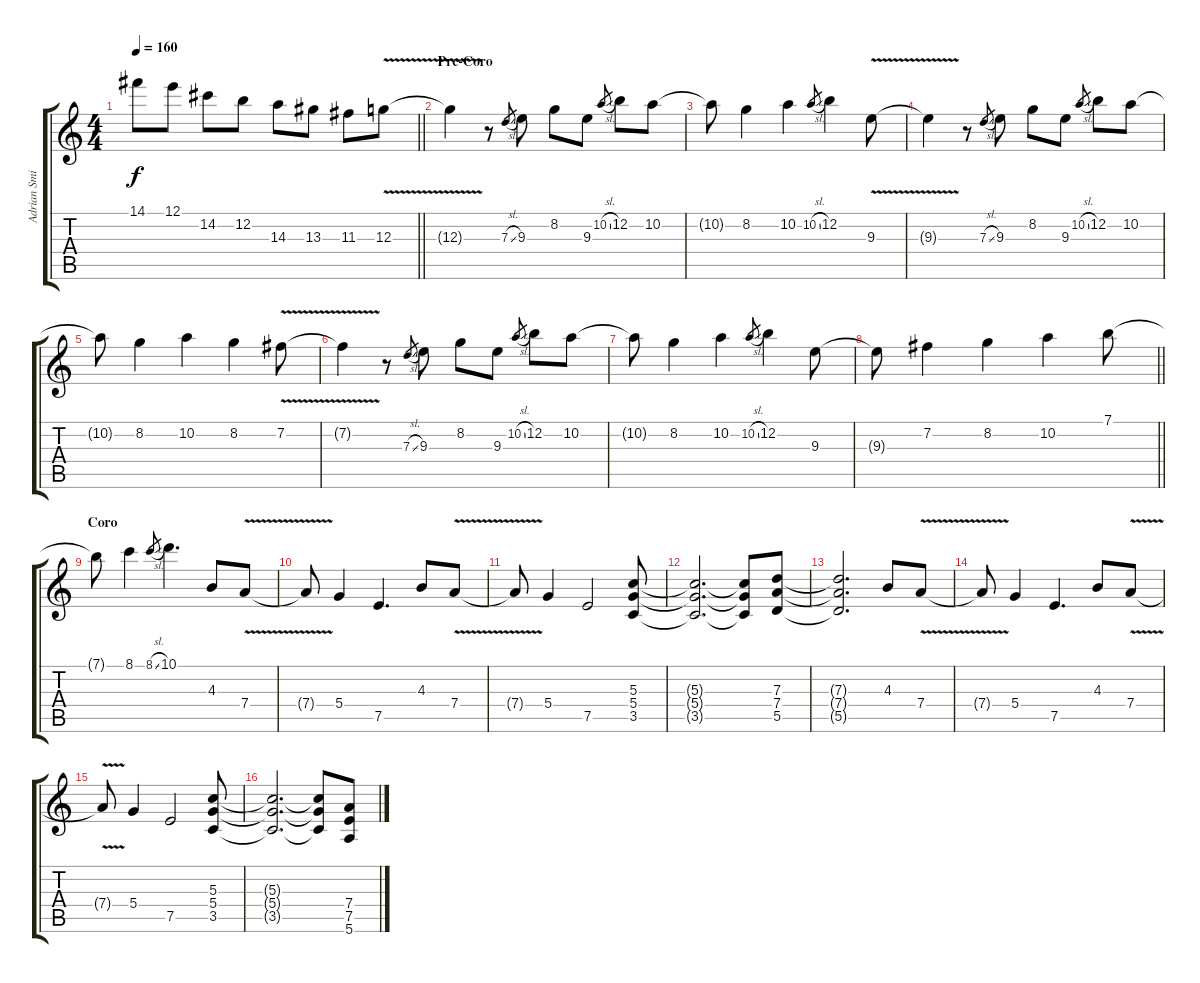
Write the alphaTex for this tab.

\track ("Adrian Smith" "Adrian Smi") {instrument distortionguitar}
\staff {score tabs}
\tuning (E4 B3 G3 D3 A2 E2) {hide}
\ts (4 4)
\tempo 160
\clef g2
\barLineRight lightlight
\ks c
14.1.8{dy f} 12.1.8 14.2.8 12.2.8 14.3.8 13.3.8 11.3.8 12.3{v}.8 |
\section ("" "Pre-Coro")
12.3{t}.4 r.8{volume 11} 7.3{sl}.8{gr} 9.3.8 8.2.8 9.3.8 10.2{sl}.8{gr} 12.2.8 10.2.8 |
10.2{t}.8{volume 11} 8.2.4 10.2.4 10.2{sl}.8{gr} 12.2.4 9.3{v}.8 |
9.3{t}.4 r.8 7.3{sl}.8{gr} 9.3.8 8.2.8 9.3.8 10.2{sl}.8{gr} 12.2.8 10.2.8 |
10.2{t}.8 8.2.4 10.2.4 8.2.4 7.2{v}.8 |
7.2{t}.4 r.8 7.3{sl}.8{gr} 9.3.8 8.2.8 9.3.8 10.2{sl}.8{gr} 12.2.8 10.2.8 |
10.2{t}.8 8.2.4 10.2.4 10.2{sl}.8{gr} 12.2.4 9.3.8 |
\barLineRight lightlight
9.3{t}.8 7.2.4 8.2.4 10.2.4 7.1.8 |
\section ("" "Coro")
7.1{t}.8 8.1.4 8.1{sl}.8{gr} 10.1.4{d} 4.3.8 7.4{v}.8 |
7.4{t}.8 5.4.4 7.5.4{d} 4.3.8 7.4{v}.8 |
7.4{t}.8 5.4.4 7.5.2 (5.3 5.4 3.5).8 |
(5.3{t} 5.4{t} 3.5{t}).2{d} (5.3{t} 5.4{t} 3.5{t}).8 (7.3 7.4 5.5).8 |
(7.3{t} 7.4{t} 5.5{t}).2{d} 4.3.8 7.4{v}.8 |
7.4{t}.8 5.4.4 7.5.4{d} 4.3.8 7.4{v}.8 |
7.4{t}.8 5.4.4 7.5.2 (5.3 5.4 3.5).8 |
(5.3{t} 5.4{t} 3.5{t}).2{d} (5.3{t} 5.4{t} 3.5{t}).8 (7.4 7.5 5.6).8
